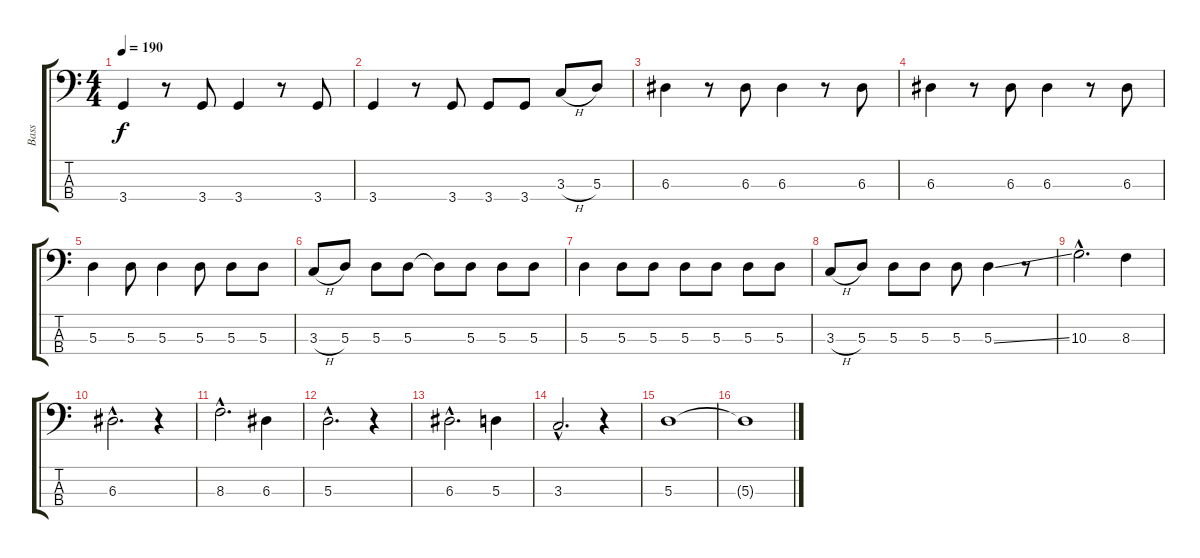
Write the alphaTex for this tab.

\track ("Bass" "Bass") {instrument electricbassfinger}
\staff {score tabs}
\tuning (G2 D2 A1 E1) {hide}
\ts (4 4)
\tempo 190
\clef f4
\ks c
3.4.4{dy f} r.8 3.4.8 3.4.4 r.8 3.4.8 |
3.4.4 r.8 3.4.8 3.4.8 3.4.8 3.3{h}.8 5.3.8 |
6.3.4 r.8 6.3.8 6.3.4 r.8 6.3.8 |
6.3.4 r.8 6.3.8 6.3.4 r.8 6.3.8 |
5.3.4 5.3.8 5.3.4 5.3.8 5.3.8 5.3.8 |
3.3{h}.8 5.3.8 5.3.8 5.3.8 5.3{t}.8 5.3.8 5.3.8 5.3.8 |
5.3.4 5.3.8 5.3.8 5.3.8 5.3.8 5.3.8 5.3.8 |
3.3{h}.8 5.3.8 5.3.8 5.3.8 5.3.8 5.3{ss}.4 r.8 |
10.3{hac}.2{d} 8.3.4 |
6.3{hac}.2{d} r.4 |
8.3{hac}.2{d} 6.3.4 |
5.3{hac}.2{d} r.4 |
6.3{hac}.2{d} 5.3.4 |
3.3{hac}.2{d} r.4 |
5.3.1 |
5.3{t}.1
